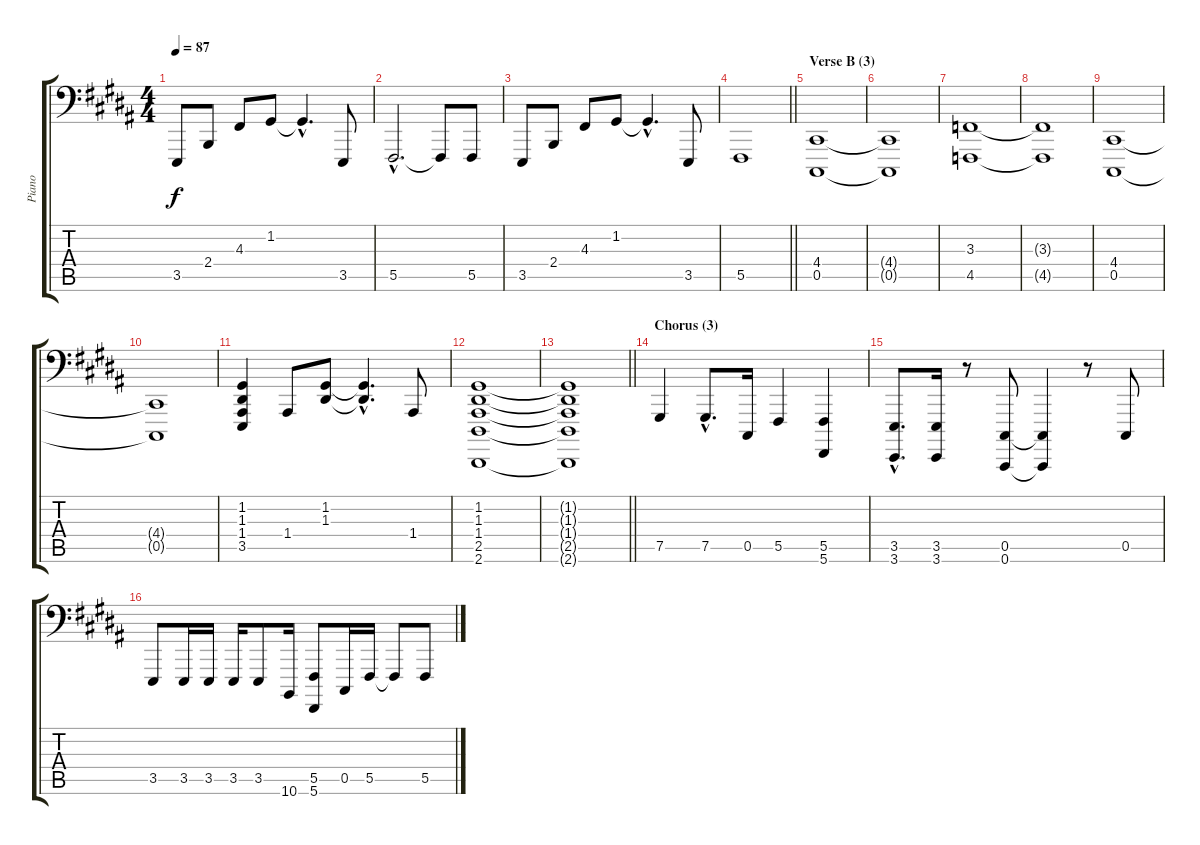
\track ("Piano" "Piano") {instrument brightacousticpiano}
\staff {score tabs}
\tuning (C3 G2 D2 A1 Db1 Db0) {hide}
\ts (4 4)
\tempo 87
\clef f4
\ks b
3.5.8{dy f} 2.4.8 4.3.8 1.2.8 1.2{hac t}.4{d} 3.5.8 |
5.5{hac}.2{d} 5.5{t}.8 5.5.8 |
3.5.8 2.4.8 4.3.8 1.2.8 1.2{hac t}.4{d} 3.5.8 |
\barLineRight lightlight
5.5.1 |
\section ("" "Verse B (3)")
(4.4 0.5).1 |
(4.4{t} 0.5{t}).1 |
(3.3 4.5).1 |
(3.3{t} 4.5{t}).1 |
(4.4 0.5).1 |
(4.4{t} 0.5{t}).1 |
(1.2 1.3 1.4 3.5).4 1.4.8 (1.2 1.3).8 (1.2{hac t} 1.3{hac t}).4{d} 1.4.8 |
(1.2 1.3 1.4 2.5 2.6).1 |
\barLineRight lightlight
(1.2{t} 1.3{t} 1.4{t} 2.5{t} 2.6{t}).1 |
\section ("" "Chorus (3)")
7.5.4 7.5{hac}.8{d} 0.5.16 5.5.4 (5.5 5.6).4 |
(3.5{hac} 3.6{hac}).8{d} (3.5 3.6).16 r.8 (0.5 0.6).8 (0.5{t} 0.6{t}).4 r.8 0.5.8 |
3.5.8 3.5.16 3.5.16 3.5.16 3.5.8 10.6.16 (5.5 5.6).8 0.5.16 5.5.16 5.5{t}.8 5.5.8
